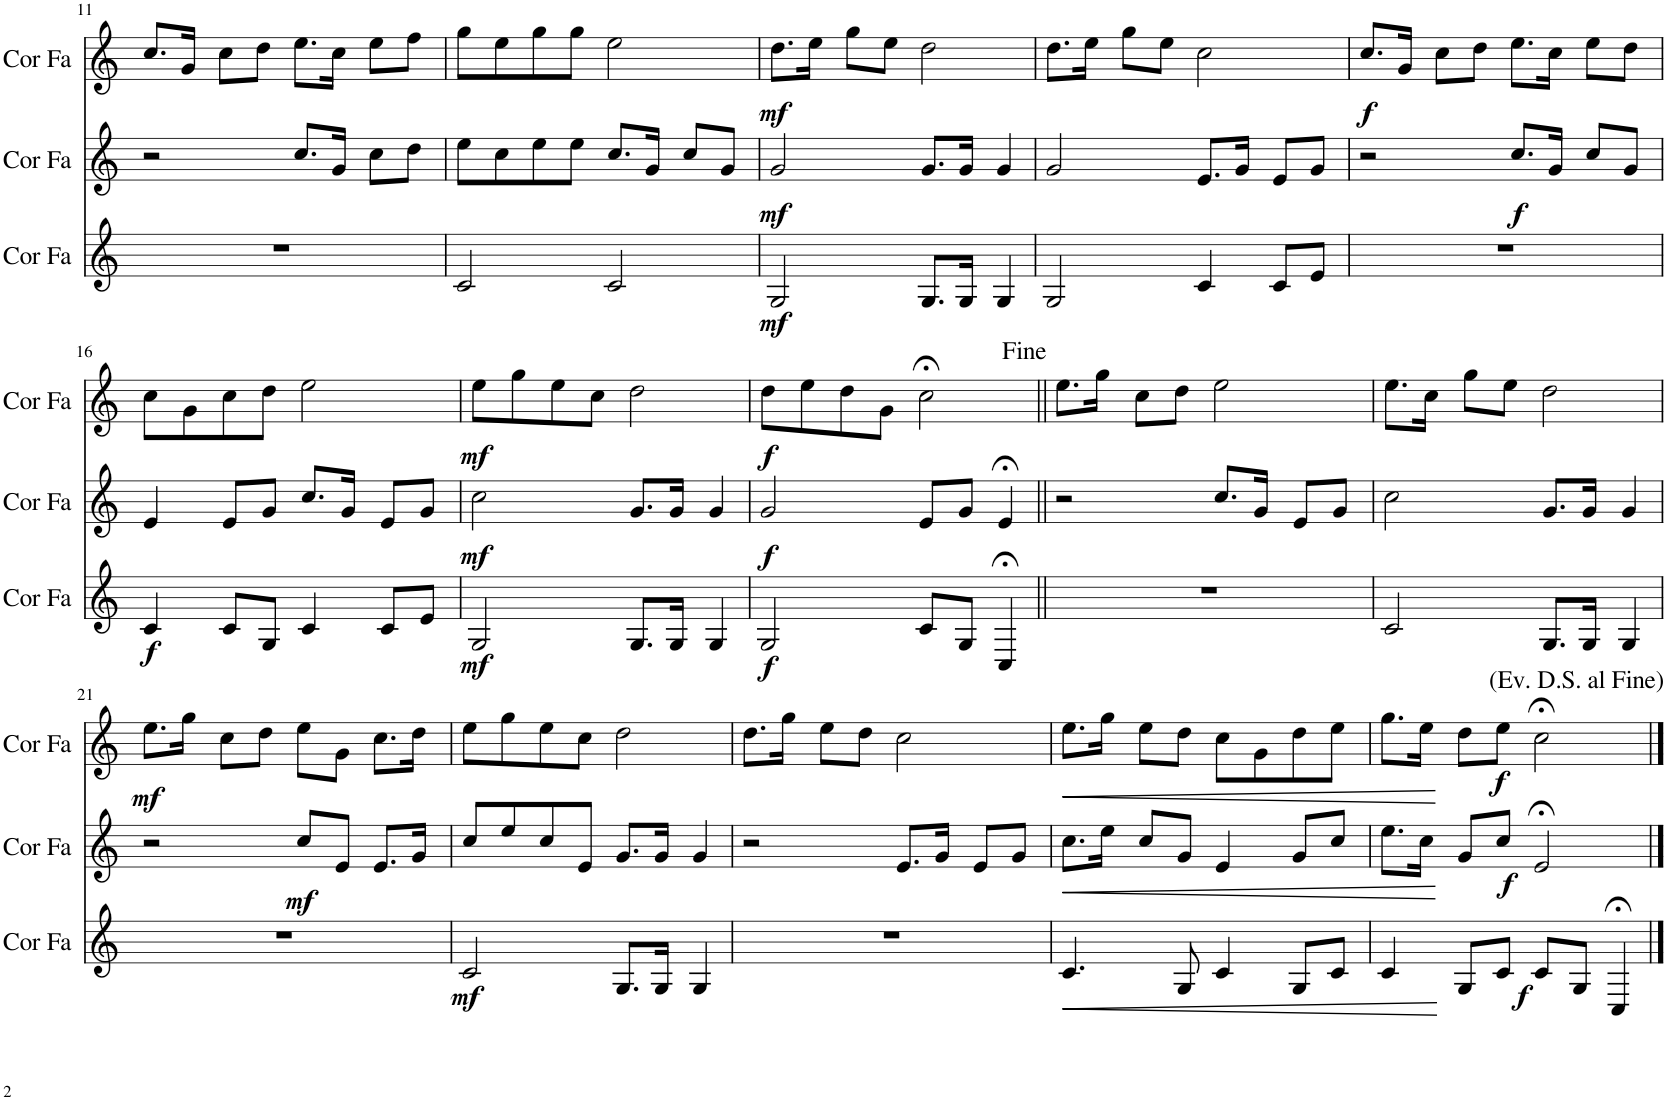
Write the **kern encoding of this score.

**kern	**dynam	**kern	**dynam	**kern	**dynam
*part3	*part3	*part2	*part2	*part1	*part1
*staff3	*staff3	*staff2	*staff2	*staff1	*staff1
*I"Cor en Fa	*	*I"Cor en Fa	*	*I"Cor en Fa	*
*I'Cor Fa	*	*I'Cor Fa	*	*I'Cor Fa	*
!!LO:PB:g=z
*clefG2	*	*clefG2	*	*clefG2	*
*Trd4c7	*	*Trd4c7	*	*Trd4c7	*
*k[]	*	*k[]	*	*k[]	*
*M4/4	*	*M4/4	*	*M4/4	*
=11	=11	=11	=11	=11	=11
1r	.	2r	.	8.cc/L	.
.	.	.	.	16g/Jk	.
.	.	.	.	8cc\L	.
.	.	.	.	8dd\J	.
.	.	8.cc/L	.	8.ee\L	.
.	.	16g/Jk	.	16cc\Jk	.
.	.	8cc\L	.	8ee\L	.
.	.	8dd\J	.	8ff\J	.
=12	=12	=12	=12	=12	=12
2c/	.	8ee\L	.	8gg\L	.
.	.	8cc\	.	8ee\	.
.	.	8ee\	.	8gg\	.
.	.	8ee\J	.	8gg\J	.
2c/	.	8.cc/L	.	2ee\	.
.	.	16g/Jk	.	.	.
.	.	8cc/L	.	.	.
.	.	8g/J	.	.	.
=13	=13	=13	=13	=13	=13
!	!LO:DY:b	!	!LO:DY:b	!	!LO:DY:b
2G/	mf	2g/	mf	8.dd\L	mf
.	.	.	.	16ee\Jk	.
.	.	.	.	8gg\L	.
.	.	.	.	8ee\J	.
8.G/L	.	8.g/L	.	2dd\	.
16G/Jk	.	16g/Jk	.	.	.
4G/	.	4g/	.	.	.
=14	=14	=14	=14	=14	=14
2G/	.	2g/	.	8.dd\L	.
.	.	.	.	16ee\Jk	.
.	.	.	.	8gg\L	.
.	.	.	.	8ee\J	.
4c/	.	8.e/L	.	2cc\	.
.	.	16g/Jk	.	.	.
8c/L	.	8e/L	.	.	.
8e/J	.	8g/J	.	.	.
=15	=15	=15	=15	=15	=15
!	!	!	!	!	!LO:DY:b
1r	.	2r	.	8.cc/L	f
.	.	.	.	16g/Jk	.
.	.	.	.	8cc\L	.
.	.	.	.	8dd\J	.
!	!	!	!LO:DY:b	!	!
.	.	8.cc/L	f	8.ee\L	.
.	.	16g/Jk	.	16cc\Jk	.
.	.	8cc/L	.	8ee\L	.
.	.	8g/J	.	8dd\J	.
!!LO:LB:g=z
=16	=16	=16	=16	=16	=16
!	!LO:DY:b	!	!	!	!
4c/	f	4e/	.	8cc\L	.
.	.	.	.	8g\	.
8c/L	.	8e/L	.	8cc\	.
8G/J	.	8g/J	.	8dd\J	.
4c/	.	8.cc/L	.	2ee\	.
.	.	16g/Jk	.	.	.
8c/L	.	8e/L	.	.	.
8e/J	.	8g/J	.	.	.
=17	=17	=17	=17	=17	=17
!	!LO:DY:b	!	!LO:DY:b	!	!LO:DY:b
2G/	mf	2cc\	mf	8ee\L	mf
.	.	.	.	8gg\	.
.	.	.	.	8ee\	.
.	.	.	.	8cc\J	.
8.G/L	.	8.g/L	.	2dd\	.
16G/Jk	.	16g/Jk	.	.	.
4G/	.	4g/	.	.	.
=18	=18	=18	=18	=18	=18
!	!LO:DY:b	!	!LO:DY:b	!	!LO:DY:b
2G/	f	2g/	f	8dd\L	f
.	.	.	.	8ee\	.
.	.	.	.	8dd\	.
.	.	.	.	8g\J	.
8c/L	.	8e/L	.	2cc;<\	.
8G/J	.	8g/J	.	.	.
4C;</	.	4e;</	.	.	.
=19||	=19||	=19||	=19||	=19||	=19||
1r	.	2r	.	8.ee\L	.
.	.	.	.	16gg\Jk	.
.	.	.	.	8cc\L	.
.	.	.	.	8dd\J	.
.	.	8.cc/L	.	2ee\	.
.	.	16g/Jk	.	.	.
.	.	8e/L	.	.	.
.	.	8g/J	.	.	.
=20	=20	=20	=20	=20	=20
2c/	.	2cc\	.	8.ee\L	.
.	.	.	.	16cc\Jk	.
.	.	.	.	8gg\L	.
.	.	.	.	8ee\J	.
8.G/L	.	8.g/L	.	2dd\	.
16G/Jk	.	16g/Jk	.	.	.
4G/	.	4g/	.	.	.
!!LO:LB:g=z
=21	=21	=21	=21	=21	=21
!	!	!	!	!	!LO:DY:b
1r	.	2r	.	8.ee\L	mf
.	.	.	.	16gg\Jk	.
.	.	.	.	8cc\L	.
.	.	.	.	8dd\J	.
!	!	!	!LO:DY:b	!	!
.	.	8cc/L	mf	8ee\L	.
.	.	8e/J	.	8g\J	.
.	.	8.e/L	.	8.cc\L	.
.	.	16g/Jk	.	16dd\Jk	.
=22	=22	=22	=22	=22	=22
!	!LO:DY:b	!	!	!	!
2c/	mf	8cc/L	.	8ee\L	.
.	.	8ee/	.	8gg\	.
.	.	8cc/	.	8ee\	.
.	.	8e/J	.	8cc\J	.
8.G/L	.	8.g/L	.	2dd\	.
16G/Jk	.	16g/Jk	.	.	.
4G/	.	4g/	.	.	.
=23	=23	=23	=23	=23	=23
1r	.	2r	.	8.dd\L	.
.	.	.	.	16gg\Jk	.
.	.	.	.	8ee\L	.
.	.	.	.	8dd\J	.
.	.	8.e/L	.	2cc\	.
.	.	16g/Jk	.	.	.
.	.	8e/L	.	.	.
.	.	8g/J	.	.	.
=24	=24	=24	=24	=24	=24
!	!LO:HP:b	!	!LO:HP:b	!	!LO:HP:b
4.c/	<	8.cc\L	<	8.ee\L	<
.	.	16ee\Jk	.	16gg\Jk	.
.	.	8cc/L	.	8ee\L	.
8G/	.	8g/J	.	8dd\J	.
4c/	.	4e/	.	8cc\L	.
.	.	.	.	8g\	.
8G/L	.	8g/L	.	8dd\	.
8c/J	.	8cc/J	.	8ee\J	.
.	[	.	[	.	[
=25	=25	=25	=25	=25	=25
4c/	.	8.ee\L	.	8.gg\L	.
.	.	16cc\Jk	.	16ee\Jk	.
8G/L	.	8g/L	.	8dd\L	.
!	!LO:DY:b	!	!LO:DY:b	!	!LO:DY:b
8c/J	f	8cc/J	f	8ee\J	f
8c/L	.	2e;</	.	2cc;<\	.
8G/J	.	.	.	.	.
4C;</	.	.	.	.	.
!	!	!	!	!LO:TX:a:t=(Ev. D.S. al Fine)	!
==	==	==	==	==	==
*-	*-	*-	*-	*-	*-
